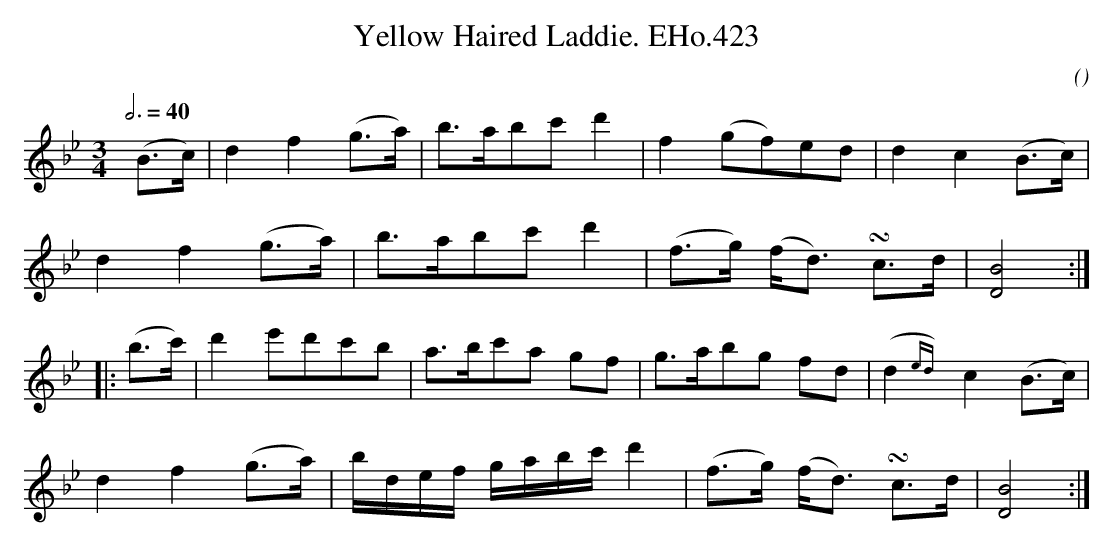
X:1
T:Yellow Haired Laddie. EHo.423
M:3/4
L:1/8
Q:3/4=40
C:
O:
K:Bb
y(B>c) | d2f2(g>a) | b>abc' d'2 | f2(gf)ed | d2c2(B>c) |
d2f2(g>a) | b>abc'd'2 | (f>g) (f<d) !turn!c>d | [D4B4] :|
|: (b>c') | d'2e'd'c'b | a>bc'a gf | g>abg fd | (d2{ed})y c2(B>c) |
d2f2(g>a) | b/d/e/f/ g/a/b/c'/ d'2 | (f>g) (f<d) !turn!c>d | [D4B4] :|
